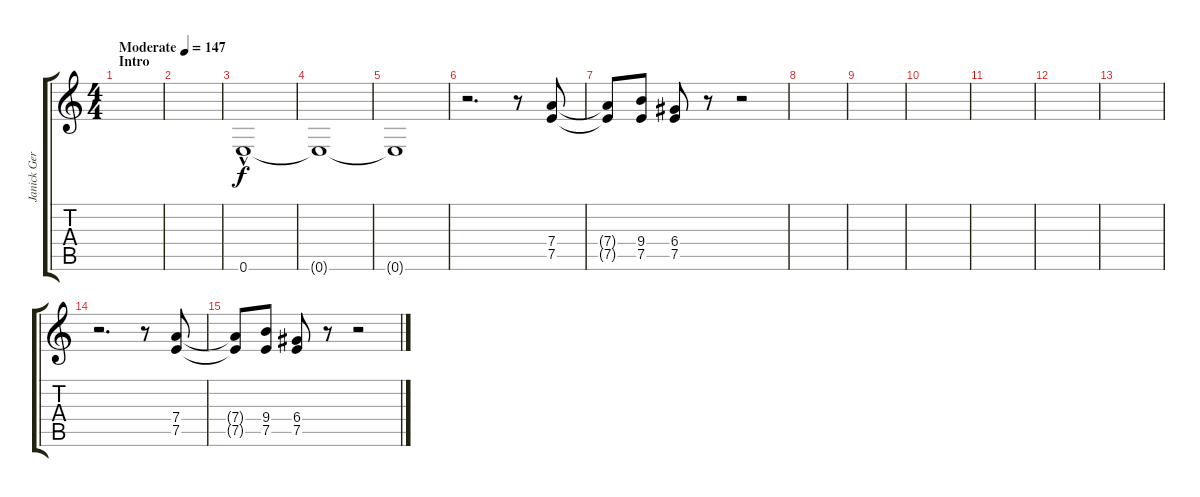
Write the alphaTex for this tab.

\track ("Janick Gers" "Janick Ger") {instrument overdrivenguitar}
\staff {score tabs}
\tuning (E4 B3 G3 D3 A2 E2) {hide}
\ts (4 4)
\section ("" "Intro")
\tempo (147 "Moderate")
\clef g2
\ks c
|
|
0.6{hac}.1 |
0.6{t}.1{dy f} |
0.6{t}.1 |
r.2{d} r.8 (7.4 7.5).8 |
(7.4{t} 7.5{t}).8 (9.4 7.5).8 (6.4 7.5).8 r.8 r.2 |
|
|
|
|
|
|
r.2{d} r.8 (7.4 7.5).8 |
(7.4{t} 7.5{t}).8 (9.4 7.5).8 (6.4 7.5).8 r.8 r.2
